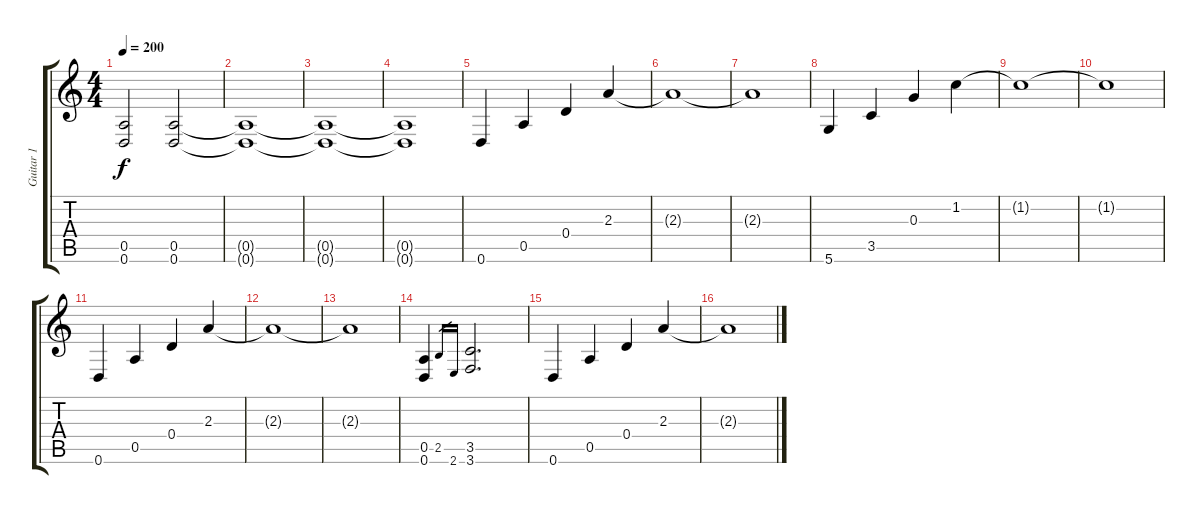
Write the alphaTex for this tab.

\track ("Guitar 1" "Guitar 1") {instrument acousticguitarsteel}
\staff {score tabs}
\tuning (E4 B3 G3 D3 A2 D2) {hide}
\ts (4 4)
\tempo 200
\clef g2
\ks c
(0.5 0.6).2{dy f} (0.5 0.6).2 |
(0.5{t} 0.6{t}).1 |
(0.5{t} 0.6{t}).1 |
(0.5{t} 0.6{t}).1 |
0.6.4 0.5.4 0.4.4 2.3.4 |
2.3{t}.1 |
2.3{t}.1 |
5.6.4 3.5.4 0.3.4 1.2.4 |
1.2{t}.1 |
1.2{t}.1 |
0.6.4 0.5.4 0.4.4 2.3.4 |
2.3{t}.1 |
2.3{t}.1 |
(0.5 0.6).4 2.5.16{gr} 2.6.16{gr} (3.5 3.6).2{d} |
0.6.4 0.5.4 0.4.4 2.3.4 |
2.3{t}.1
